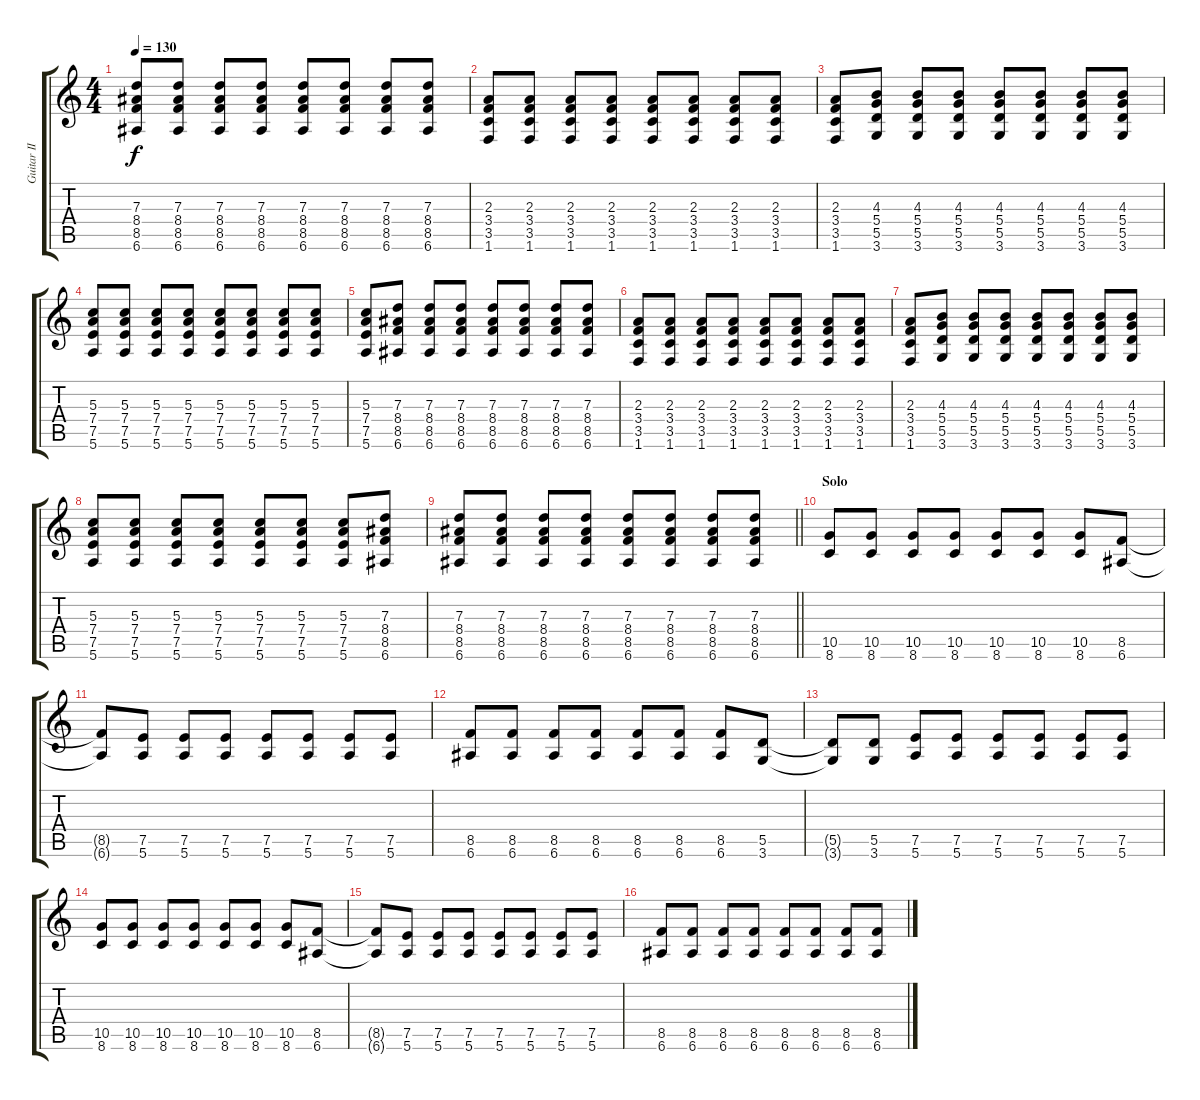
\track ("Guitar II" "Guitar II") {instrument distortionguitar}
\staff {score tabs}
\tuning (E4 B3 G3 D3 A2 E2) {hide}
\ts (4 4)
\tempo 130
\clef g2
\ks c
(7.3 8.4 8.5 6.6).8{dy f} (7.3 8.4 8.5 6.6).8 (7.3 8.4 8.5 6.6).8 (7.3 8.4 8.5 6.6).8 (7.3 8.4 8.5 6.6).8 (7.3 8.4 8.5 6.6).8 (7.3 8.4 8.5 6.6).8 (7.3 8.4 8.5 6.6).8 |
(2.3 3.4 3.5 1.6).8 (2.3 3.4 3.5 1.6).8 (2.3 3.4 3.5 1.6).8 (2.3 3.4 3.5 1.6).8 (2.3 3.4 3.5 1.6).8 (2.3 3.4 3.5 1.6).8 (2.3 3.4 3.5 1.6).8 (2.3 3.4 3.5 1.6).8 |
(2.3 3.4 3.5 1.6).8 (4.3 5.4 5.5 3.6).8 (4.3 5.4 5.5 3.6).8 (4.3 5.4 5.5 3.6).8 (4.3 5.4 5.5 3.6).8 (4.3 5.4 5.5 3.6).8 (4.3 5.4 5.5 3.6).8 (4.3 5.4 5.5 3.6).8 |
(5.3 7.4 7.5 5.6).8 (5.3 7.4 7.5 5.6).8 (5.3 7.4 7.5 5.6).8 (5.3 7.4 7.5 5.6).8 (5.3 7.4 7.5 5.6).8 (5.3 7.4 7.5 5.6).8 (5.3 7.4 7.5 5.6).8 (5.3 7.4 7.5 5.6).8 |
(5.3 7.4 7.5 5.6).8 (7.3 8.4 8.5 6.6).8 (7.3 8.4 8.5 6.6).8 (7.3 8.4 8.5 6.6).8 (7.3 8.4 8.5 6.6).8 (7.3 8.4 8.5 6.6).8 (7.3 8.4 8.5 6.6).8 (7.3 8.4 8.5 6.6).8 |
(2.3 3.4 3.5 1.6).8 (2.3 3.4 3.5 1.6).8 (2.3 3.4 3.5 1.6).8 (2.3 3.4 3.5 1.6).8 (2.3 3.4 3.5 1.6).8 (2.3 3.4 3.5 1.6).8 (2.3 3.4 3.5 1.6).8 (2.3 3.4 3.5 1.6).8 |
(2.3 3.4 3.5 1.6).8 (4.3 5.4 5.5 3.6).8 (4.3 5.4 5.5 3.6).8 (4.3 5.4 5.5 3.6).8 (4.3 5.4 5.5 3.6).8 (4.3 5.4 5.5 3.6).8 (4.3 5.4 5.5 3.6).8 (4.3 5.4 5.5 3.6).8 |
(5.3 7.4 7.5 5.6).8 (5.3 7.4 7.5 5.6).8 (5.3 7.4 7.5 5.6).8 (5.3 7.4 7.5 5.6).8 (5.3 7.4 7.5 5.6).8 (5.3 7.4 7.5 5.6).8 (5.3 7.4 7.5 5.6).8 (7.3 8.4 8.5 6.6).8 |
\barLineRight lightlight
(7.3 8.4 8.5 6.6).8 (7.3 8.4 8.5 6.6).8 (7.3 8.4 8.5 6.6).8 (7.3 8.4 8.5 6.6).8 (7.3 8.4 8.5 6.6).8 (7.3 8.4 8.5 6.6).8 (7.3 8.4 8.5 6.6).8 (7.3 8.4 8.5 6.6).8 |
\section ("" "Solo")
(10.5 8.6).8 (10.5 8.6).8 (10.5 8.6).8 (10.5 8.6).8 (10.5 8.6).8 (10.5 8.6).8 (10.5 8.6).8 (8.5 6.6).8 |
(8.5{t} 6.6{t}).8 (7.5 5.6).8 (7.5 5.6).8 (7.5 5.6).8 (7.5 5.6).8 (7.5 5.6).8 (7.5 5.6).8 (7.5 5.6).8 |
(8.5 6.6).8 (8.5 6.6).8 (8.5 6.6).8 (8.5 6.6).8 (8.5 6.6).8 (8.5 6.6).8 (8.5 6.6).8 (5.5 3.6).8 |
(5.5{t} 3.6{t}).8 (5.5 3.6).8 (7.5 5.6).8 (7.5 5.6).8 (7.5 5.6).8 (7.5 5.6).8 (7.5 5.6).8 (7.5 5.6).8 |
(10.5 8.6).8 (10.5 8.6).8 (10.5 8.6).8 (10.5 8.6).8 (10.5 8.6).8 (10.5 8.6).8 (10.5 8.6).8 (8.5 6.6).8 |
(8.5{t} 6.6{t}).8 (7.5 5.6).8 (7.5 5.6).8 (7.5 5.6).8 (7.5 5.6).8 (7.5 5.6).8 (7.5 5.6).8 (7.5 5.6).8 |
(8.5 6.6).8 (8.5 6.6).8 (8.5 6.6).8 (8.5 6.6).8 (8.5 6.6).8 (8.5 6.6).8 (8.5 6.6).8 (8.5 6.6).8
